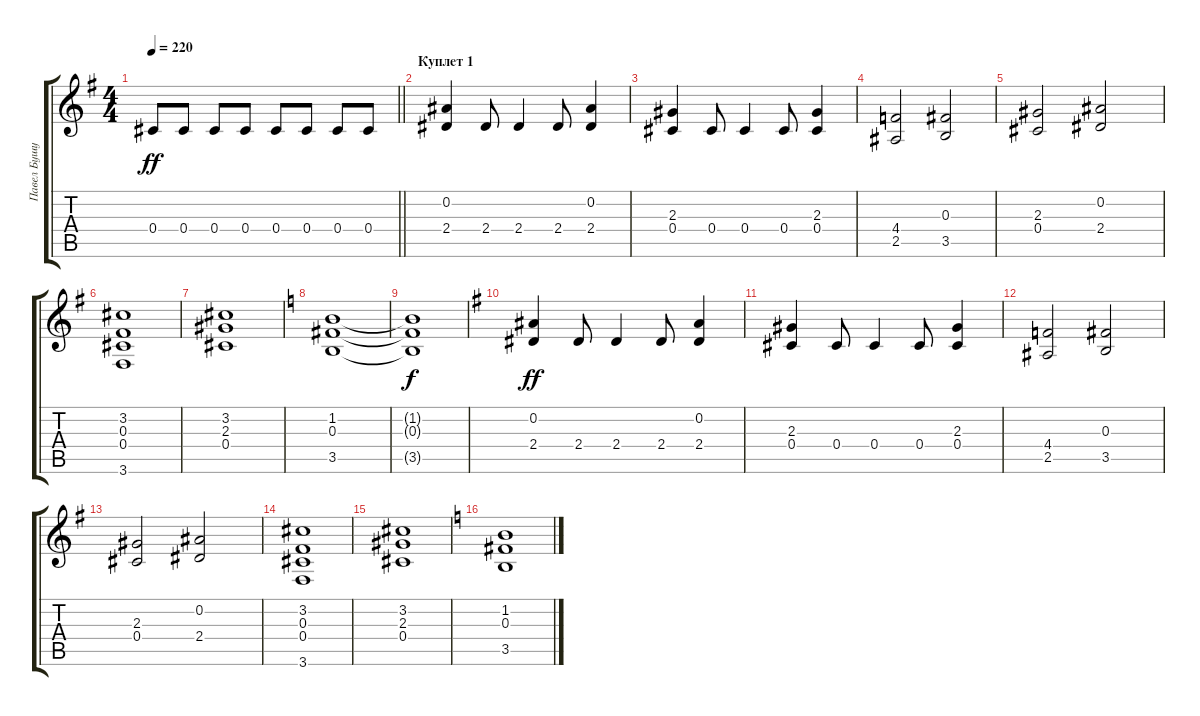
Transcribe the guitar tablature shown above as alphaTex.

\track ("Павел Бушуев" "Павел Бушу") {instrument distortionguitar}
\staff {score tabs}
\tuning (Eb4 Bb3 Gb3 Db3 Ab2 Eb2) {hide}
\ts (4 4)
\tempo 220
\clef g2
\barLineRight lightlight
\ks g
0.4.8{dy ff} 0.4.8 0.4.8 0.4.8 0.4.8 0.4.8 0.4.8 0.4.8 |
\section ("" "Куплет 1")
(0.2 2.4).4 2.4.8 2.4.4 2.4.8 (0.2 2.4).4 |
(2.3 0.4).4 0.4.8 0.4.4 0.4.8 (2.3 0.4).4 |
(4.4 2.5).2 (0.3 3.5).2 |
(2.3 0.4).2 (0.2 2.4).2 |
(3.2 0.3 0.4 3.6).1 |
(3.2 2.3 0.4).1 |
\ks c
(1.2 0.3 3.5).1 |
(1.2{t} 0.3{t} 3.5{t}).1{dy f} |
\ks g
(0.2 2.4).4{dy ff} 2.4.8 2.4.4 2.4.8 (0.2 2.4).4 |
(2.3 0.4).4 0.4.8 0.4.4 0.4.8 (2.3 0.4).4 |
(4.4 2.5).2 (0.3 3.5).2 |
(2.3 0.4).2 (0.2 2.4).2 |
(3.2 0.3 0.4 3.6).1 |
(3.2 2.3 0.4).1 |
\ks c
(1.2 0.3 3.5).1
